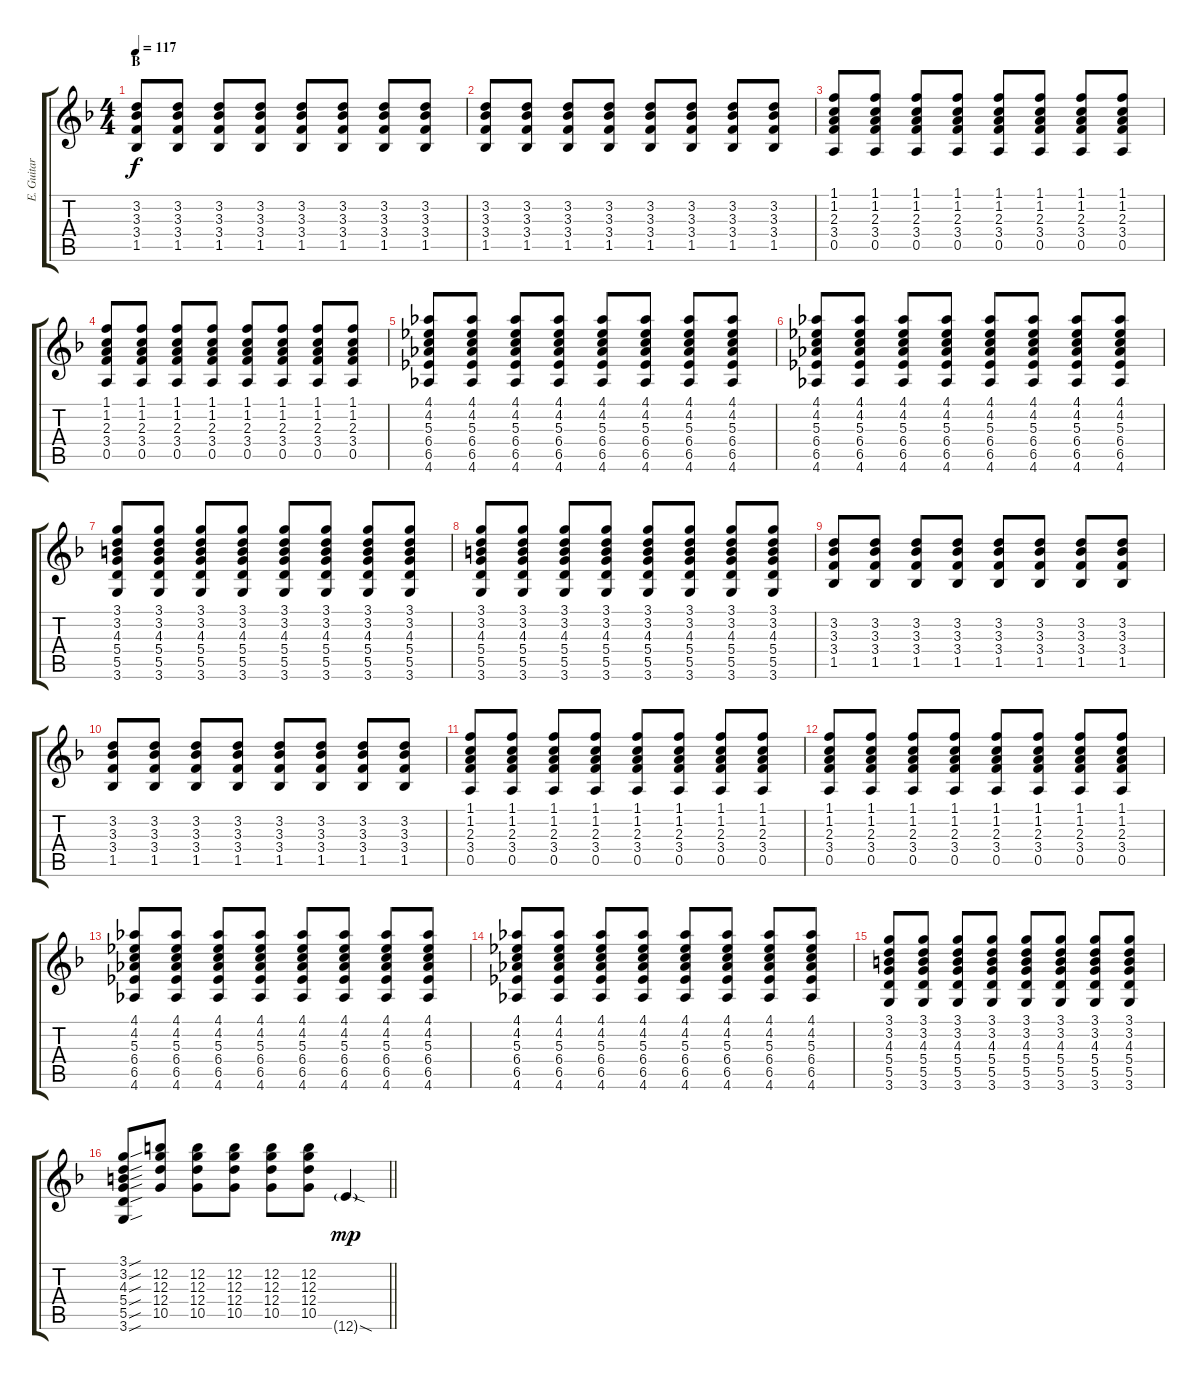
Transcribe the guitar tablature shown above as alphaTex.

\track ("E. Guitar I" "E. Guitar ") {instrument overdrivenguitar}
\staff {score tabs}
\tuning (E4 B3 G3 D3 A2 E2) {hide}
\ts (4 4)
\section ("" "B")
\tempo 117
\clef g2
\ks f
(3.2 3.3 3.4 1.5).8{dy f} (3.2 3.3 3.4 1.5).8 (3.2 3.3 3.4 1.5).8 (3.2 3.3 3.4 1.5).8 (3.2 3.3 3.4 1.5).8 (3.2 3.3 3.4 1.5).8 (3.2 3.3 3.4 1.5).8 (3.2 3.3 3.4 1.5).8 |
(3.2 3.3 3.4 1.5).8 (3.2 3.3 3.4 1.5).8 (3.2 3.3 3.4 1.5).8 (3.2 3.3 3.4 1.5).8 (3.2 3.3 3.4 1.5).8 (3.2 3.3 3.4 1.5).8 (3.2 3.3 3.4 1.5).8 (3.2 3.3 3.4 1.5).8 |
(1.1 1.2 2.3 3.4 0.5).8 (1.1 1.2 2.3 3.4 0.5).8 (1.1 1.2 2.3 3.4 0.5).8 (1.1 1.2 2.3 3.4 0.5).8 (1.1 1.2 2.3 3.4 0.5).8 (1.1 1.2 2.3 3.4 0.5).8 (1.1 1.2 2.3 3.4 0.5).8 (1.1 1.2 2.3 3.4 0.5).8 |
(1.1 1.2 2.3 3.4 0.5).8 (1.1 1.2 2.3 3.4 0.5).8 (1.1 1.2 2.3 3.4 0.5).8 (1.1 1.2 2.3 3.4 0.5).8 (1.1 1.2 2.3 3.4 0.5).8 (1.1 1.2 2.3 3.4 0.5).8 (1.1 1.2 2.3 3.4 0.5).8 (1.1 1.2 2.3 3.4 0.5).8 |
(4.1 4.2 5.3 6.4 6.5 4.6).8 (4.1 4.2 5.3 6.4 6.5 4.6).8 (4.1 4.2 5.3 6.4 6.5 4.6).8 (4.1 4.2 5.3 6.4 6.5 4.6).8 (4.1 4.2 5.3 6.4 6.5 4.6).8 (4.1 4.2 5.3 6.4 6.5 4.6).8 (4.1 4.2 5.3 6.4 6.5 4.6).8 (4.1 4.2 5.3 6.4 6.5 4.6).8 |
(4.1 4.2 5.3 6.4 6.5 4.6).8 (4.1 4.2 5.3 6.4 6.5 4.6).8 (4.1 4.2 5.3 6.4 6.5 4.6).8 (4.1 4.2 5.3 6.4 6.5 4.6).8 (4.1 4.2 5.3 6.4 6.5 4.6).8 (4.1 4.2 5.3 6.4 6.5 4.6).8 (4.1 4.2 5.3 6.4 6.5 4.6).8 (4.1 4.2 5.3 6.4 6.5 4.6).8 |
(3.1 3.2 4.3 5.4 5.5 3.6).8 (3.1 3.2 4.3 5.4 5.5 3.6).8 (3.1 3.2 4.3 5.4 5.5 3.6).8 (3.1 3.2 4.3 5.4 5.5 3.6).8 (3.1 3.2 4.3 5.4 5.5 3.6).8 (3.1 3.2 4.3 5.4 5.5 3.6).8 (3.1 3.2 4.3 5.4 5.5 3.6).8 (3.1 3.2 4.3 5.4 5.5 3.6).8 |
(3.1 3.2 4.3 5.4 5.5 3.6).8 (3.1 3.2 4.3 5.4 5.5 3.6).8 (3.1 3.2 4.3 5.4 5.5 3.6).8 (3.1 3.2 4.3 5.4 5.5 3.6).8 (3.1 3.2 4.3 5.4 5.5 3.6).8 (3.1 3.2 4.3 5.4 5.5 3.6).8 (3.1 3.2 4.3 5.4 5.5 3.6).8 (3.1 3.2 4.3 5.4 5.5 3.6).8 |
(3.2 3.3 3.4 1.5).8 (3.2 3.3 3.4 1.5).8 (3.2 3.3 3.4 1.5).8 (3.2 3.3 3.4 1.5).8 (3.2 3.3 3.4 1.5).8 (3.2 3.3 3.4 1.5).8 (3.2 3.3 3.4 1.5).8 (3.2 3.3 3.4 1.5).8 |
(3.2 3.3 3.4 1.5).8 (3.2 3.3 3.4 1.5).8 (3.2 3.3 3.4 1.5).8 (3.2 3.3 3.4 1.5).8 (3.2 3.3 3.4 1.5).8 (3.2 3.3 3.4 1.5).8 (3.2 3.3 3.4 1.5).8 (3.2 3.3 3.4 1.5).8 |
(1.1 1.2 2.3 3.4 0.5).8 (1.1 1.2 2.3 3.4 0.5).8 (1.1 1.2 2.3 3.4 0.5).8 (1.1 1.2 2.3 3.4 0.5).8 (1.1 1.2 2.3 3.4 0.5).8 (1.1 1.2 2.3 3.4 0.5).8 (1.1 1.2 2.3 3.4 0.5).8 (1.1 1.2 2.3 3.4 0.5).8 |
(1.1 1.2 2.3 3.4 0.5).8 (1.1 1.2 2.3 3.4 0.5).8 (1.1 1.2 2.3 3.4 0.5).8 (1.1 1.2 2.3 3.4 0.5).8 (1.1 1.2 2.3 3.4 0.5).8 (1.1 1.2 2.3 3.4 0.5).8 (1.1 1.2 2.3 3.4 0.5).8 (1.1 1.2 2.3 3.4 0.5).8 |
(4.1 4.2 5.3 6.4 6.5 4.6).8 (4.1 4.2 5.3 6.4 6.5 4.6).8 (4.1 4.2 5.3 6.4 6.5 4.6).8 (4.1 4.2 5.3 6.4 6.5 4.6).8 (4.1 4.2 5.3 6.4 6.5 4.6).8 (4.1 4.2 5.3 6.4 6.5 4.6).8 (4.1 4.2 5.3 6.4 6.5 4.6).8 (4.1 4.2 5.3 6.4 6.5 4.6).8 |
(4.1 4.2 5.3 6.4 6.5 4.6).8 (4.1 4.2 5.3 6.4 6.5 4.6).8 (4.1 4.2 5.3 6.4 6.5 4.6).8 (4.1 4.2 5.3 6.4 6.5 4.6).8 (4.1 4.2 5.3 6.4 6.5 4.6).8 (4.1 4.2 5.3 6.4 6.5 4.6).8 (4.1 4.2 5.3 6.4 6.5 4.6).8 (4.1 4.2 5.3 6.4 6.5 4.6).8 |
(3.1 3.2 4.3 5.4 5.5 3.6).8 (3.1 3.2 4.3 5.4 5.5 3.6).8 (3.1 3.2 4.3 5.4 5.5 3.6).8 (3.1 3.2 4.3 5.4 5.5 3.6).8 (3.1 3.2 4.3 5.4 5.5 3.6).8 (3.1 3.2 4.3 5.4 5.5 3.6).8 (3.1 3.2 4.3 5.4 5.5 3.6).8 (3.1 3.2 4.3 5.4 5.5 3.6).8 |
\barLineRight lightlight
(3.1{sou} 3.2{sou} 4.3{sou} 5.4{sou} 5.5{sou} 3.6{sou}).8 (12.2 12.3 12.4 10.5).8 (12.2 12.3 12.4 10.5).8 (12.2 12.3 12.4 10.5).8 (12.2 12.3 12.4 10.5).8 (12.2 12.3 12.4 10.5).8 12.6{sod g}.4{dy mp}
